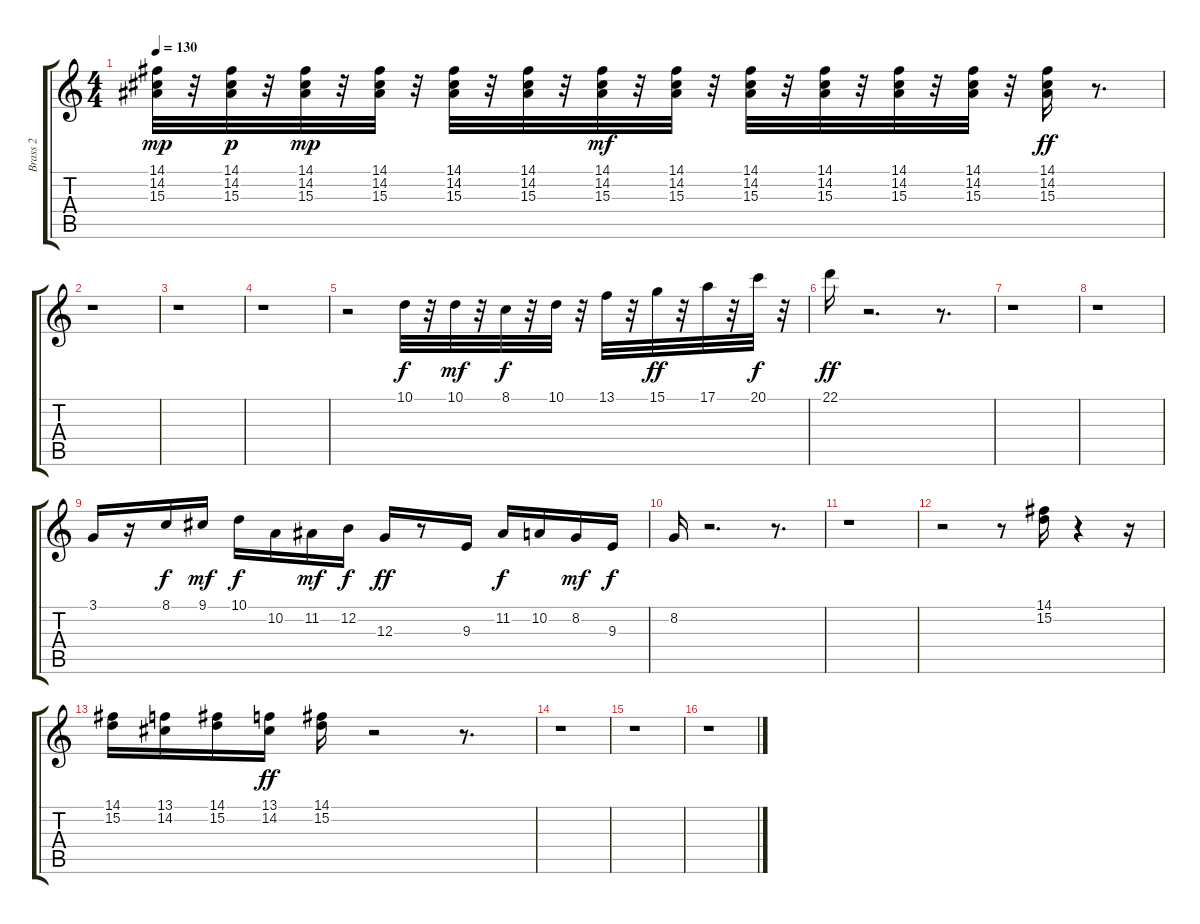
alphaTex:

\track ("Brass 2" "Brass 2") {instrument brasssection}
\staff {score tabs}
\tuning (E4 B3 G3 D3 A2 E2) {hide}
\ts (4 4)
\tempo 130
\clef g2
\ks c
(14.1 14.2 15.3).32{dy mp} r.32 (14.1 14.2 15.3).32{dy p} r.32 (14.1 14.2 15.3).32{dy mp} r.32 (14.1 14.2 15.3).32 r.32 (14.1 14.2 15.3).32 r.32 (14.1 14.2 15.3).32 r.32 (14.1 14.2 15.3).32{dy mf} r.32 (14.1 14.2 15.3).32 r.32 (14.1 14.2 15.3).32 r.32 (14.1 14.2 15.3).32 r.32 (14.1 14.2 15.3).32 r.32 (14.1 14.2 15.3).32 r.32 (14.1 14.2 15.3).16{dy ff} r.8{d} |
r.1 |
r.1 |
r.1 |
r.2 10.1.32{dy f} r.32 10.1.32{dy mf} r.32 8.1.32{dy f} r.32 10.1.32 r.32 13.1.32 r.32 15.1.32{dy ff} r.32 17.1.32 r.32 20.1.32{dy f} r.32 |
22.1.16{dy ff} r.2{d} r.8{d} |
r.1 |
r.1 |
3.1.16 r.16 8.1.16{dy f} 9.1.16{dy mf} 10.1.16{dy f} 10.2.16 11.2.16{dy mf} 12.2.16{dy f} 12.3.16{dy ff} r.8 9.3.16 11.2.16{dy f} 10.2.16 8.2.16{dy mf} 9.3.16{dy f} |
8.2.16 r.2{d} r.8{d} |
r.1 |
r.2 r.8 (14.1 15.2).16 r.4 r.16 |
(14.1 15.2).16 (13.1 14.2).16 (14.1 15.2).16 (13.1 14.2).16{dy ff} (14.1 15.2).16 r.2 r.8{d} |
r.1 |
r.1 |
r.1
